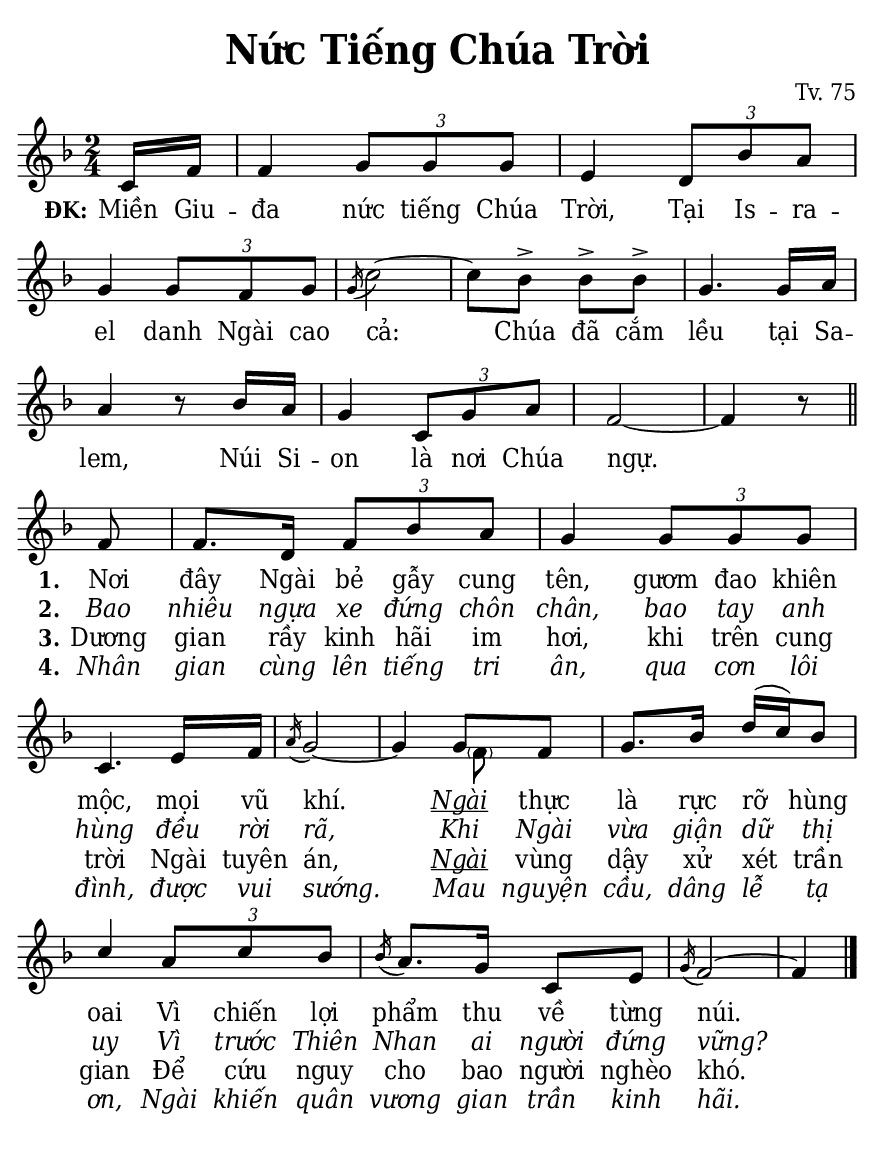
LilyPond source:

% Cài đặt chung\
\version "2.22.1"
\include "english.ly"

\header {
  title = \markup { \fontsize #1 "Nức Tiếng Chúa Trời" }
  composer = "Tv. 75"
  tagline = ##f
}

% Nhạc phiên khúc
nhacPhienKhucSop = \relative c' {
  \partial 8 c16 f |
  f4 \tuplet 3/2 { g8 g g } |
  e4 \tuplet 3/2 { d8 bf' a } |
  g4 \tuplet 3/2 { g8 f g } |
  \slashedGrace { g16 ( } c2) ~ |
  c8 bf ^> bf ^> bf ^> |
  g4. g16 a |
  a4 r8 bf16 a |
  g4 \tuplet 3/2 { c,8 g' a } |
  f2 ~ |
  f4 r8 \bar "||"
  
  f |
  f8. d16 \tuplet 3/2 { f8 bf a } |
  g4 \tuplet 3/2 { g8 g g } |
  c,4. e16 f |
  \slashedGrace { a16 ( } g2) ~ |
  g4
  <<
    {
      \voiceOne
      g8
    }
    \new Voice = "beSop" {
      \voiceTwo
      \stemDown
      \once \override NoteColumn.force-hshift = #1
      \parenthesize
      f8
    }
  >>
  f |
  g8. bf16 d (c) bf8 |
  c4 \tuplet 3/2 { a8 c bf } |
  \slashedGrace { bf16 _( } a8.) g16 c,8 e |
  \slashedGrace { g16 _( } f2) ~ |
  f4 \bar "|."
}

nhacPhienKhucAlto = \relative c' {
  r8 |
  R2*19
}

% Lời phiên khúc
loiPhienKhucSop = \lyrics {
  \set stanza = "ĐK:"
  Miền Giu -- đa nức tiếng Chúa Trời,
  Tại Is -- ra -- el danh Ngài cao cả:
  Chúa đã cắm lều tại Sa -- lem,
  Núi Si -- on là nơi Chúa ngự.
  <<
    {
      \set stanza = "1."
      Nơi đây Ngài bẻ gẫy cung tên,
      gươm đao khiên mộc, mọi vũ khí.
      \markup { \italic \underline "Ngài" }
      thực là rực rỡ hùng oai
      Vì chiến lợi phẩm thu về từng núi.
    }
    \new Lyrics {
	    \set associatedVoice = "beSop"
	    \set stanza = "2."
      \override Lyrics.LyricText.font-shape = #'italic
	    Bao nhiêu ngựa xe đứng chôn chân,
	    bao tay anh hùng đều rời rã,
	    Khi Ngài vừa giận dữ thị uy
	    Vì trước Thiên Nhan ai người đứng vững?
    }
    \new Lyrics {
	    \set associatedVoice = "beSop"
	    \set stanza = "3."
	    Dương gian rầy kinh hãi im hơi,
	    khi trên cung trời Ngài tuyên án,
	    \markup { \italic \underline "Ngài" }
	    vùng dậy xử xét trần gian
	    Để cứu nguy cho bao người nghèo khó.
    }
    \new Lyrics {
	    \set associatedVoice = "beSop"
	    \set stanza = "4."
      \override Lyrics.LyricText.font-shape = #'italic
	    Nhân gian cùng lên tiếng tri ân,
	    qua cơn lôi đình, được vui sướng.
	    Mau nguyện cầu, dâng lễ tạ ơn,
	    Ngài khiến quân vương gian trần kinh hãi.
    }
  >>
}

% Dàn trang
\paper {
  #(set-paper-size "a5")
  top-margin = 3\mm
  bottom-margin = 3\mm
  left-margin = 3\mm
  right-margin = 3\mm
  indent = #0
  #(define fonts
	 (make-pango-font-tree "Deja Vu Serif Condensed"
	 		       "Deja Vu Serif Condensed"
			       "Deja Vu Serif Condensed"
			       (/ 20 20)))
  print-page-number = ##f
}

TongNhip = {
  \key f \major \time 2/4
  \set Timing.beamExceptions = #'()
  \set Timing.baseMoment = #(ly:make-moment 1/4)
}

% Đổi kích thước nốt cho bè phụ
notBePhu =
#(define-music-function (font-size music) (number? ly:music?)
   (for-some-music
     (lambda (m)
       (if (music-is-of-type? m 'rhythmic-event)
           (begin
             (set! (ly:music-property m 'tweaks)
                   (cons `(font-size . ,font-size)
                         (ly:music-property m 'tweaks)))
             #t)
           #f))
     music)
   music)

\score {
  \new ChoirStaff <<
    \new Staff \with {
        \consists "Merge_rests_engraver"
        printPartCombineTexts = ##f
      }
      <<
      \new Voice \TongNhip \partCombine 
        \nhacPhienKhucSop
        \notBePhu -1 { \nhacPhienKhucAlto }
      \new NullVoice = beSop \nhacPhienKhucSop
      \new Lyrics \lyricsto beSop \loiPhienKhucSop
      >>
  >>
  \layout {
    \override Lyrics.LyricSpace.minimum-distance = #1.5
    \override Score.BarNumber.break-visibility = ##(#f #f #f)
    \override Score.SpacingSpanner.uniform-stretching = ##t
  } 
}
